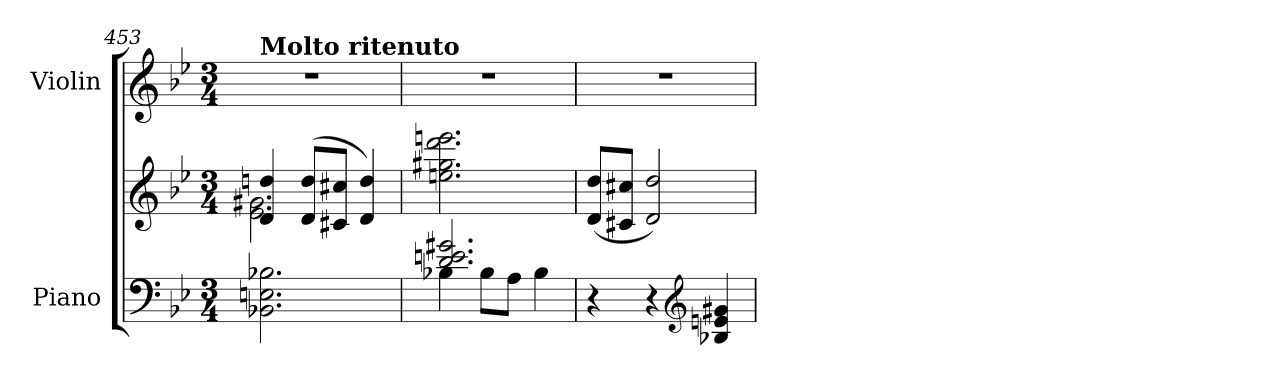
**kern	**kern	**kern
*part2	*part2	*part1
*staff3	*staff2	*staff1
*I"Piano	*	*I"Violin
*I'Pno.	*	*I'Vln.
*clefF4	*clefG2	*clefG2
*k[b-e-]	*k[b-e-]	*k[b-e-]
*M3/4	*M3/4	*M3/4
*MM63	*MM63	*MM63
=453	=453	=453
*	*^	*
!	!	!	!LO:TX:a:B:t=Molto ritenuto
2.BB-X\ 2.En\ 2.B-X\	4d/ 4ddn/	2.e-\ 2.g#X\	2.r
.	(8d/ 8dd/L	.	.
.	8c#X/ 8cc#X/J	.	.
.	4d/ 4dd/)	.	.
*	*v	*v	*
=454	=454	=454
*^	*	*
2.d/ 2.en/ 2.g#X/	4B-X\	2.een\ 2.gg#X\ 2.ddd\ 2.eeen\	2.r
.	8B-\L	.	.
.	8A\J	.	.
.	4B-\	.	.
*v	*v	*	*
=455	=455	=455
*	*	*MM60
4r	(8d/ 8dd/L	2.r
.	8c#X/ 8cc#X/J	.
4r	2d/ 2dd/)	.
*clefG2	*	*
4B-X/ 4en/ 4g#X/	.	.
=	=	=
*-	*-	*-
